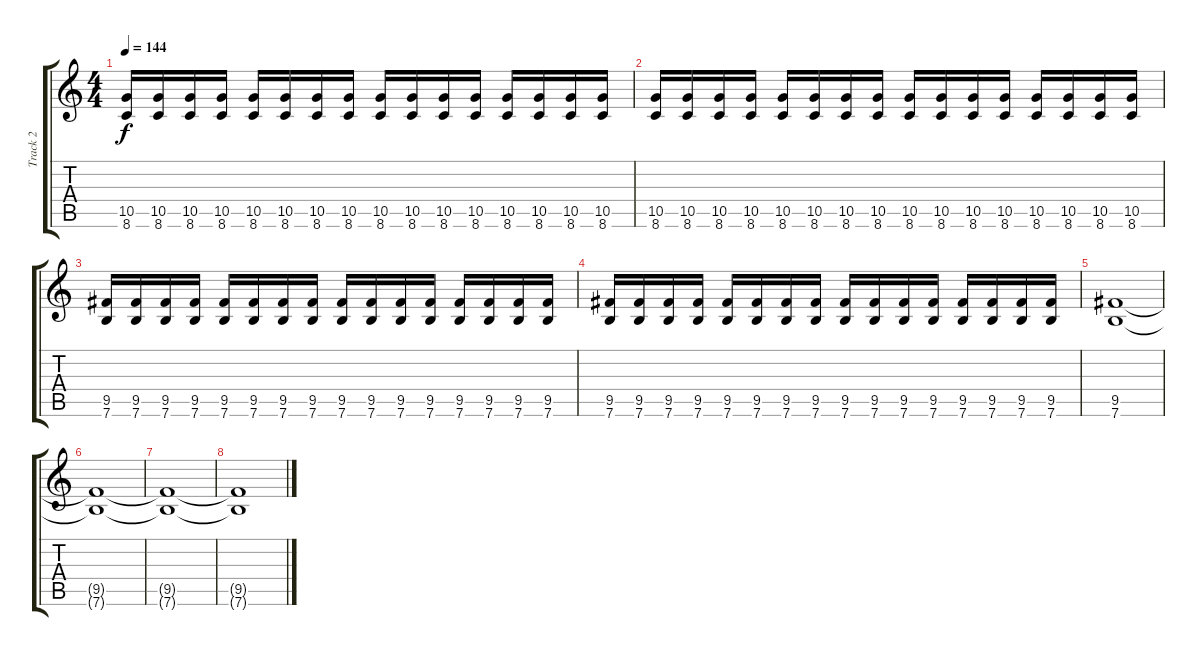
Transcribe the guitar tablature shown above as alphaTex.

\track ("Track 2" "Track 2") {instrument distortionguitar}
\staff {score tabs}
\tuning (E4 B3 G3 D3 A2 E2) {hide}
\ts (4 4)
\tempo 144
\clef g2
\ks c
(10.5 8.6).16{dy f} (10.5 8.6).16 (10.5 8.6).16 (10.5 8.6).16 (10.5 8.6).16 (10.5 8.6).16 (10.5 8.6).16 (10.5 8.6).16 (10.5 8.6).16 (10.5 8.6).16 (10.5 8.6).16 (10.5 8.6).16 (10.5 8.6).16 (10.5 8.6).16 (10.5 8.6).16 (10.5 8.6).16 |
(10.5 8.6).16 (10.5 8.6).16 (10.5 8.6).16 (10.5 8.6).16 (10.5 8.6).16 (10.5 8.6).16 (10.5 8.6).16 (10.5 8.6).16 (10.5 8.6).16 (10.5 8.6).16 (10.5 8.6).16 (10.5 8.6).16 (10.5 8.6).16 (10.5 8.6).16 (10.5 8.6).16 (10.5 8.6).16 |
(9.5 7.6).16 (9.5 7.6).16 (9.5 7.6).16 (9.5 7.6).16 (9.5 7.6).16 (9.5 7.6).16 (9.5 7.6).16 (9.5 7.6).16 (9.5 7.6).16 (9.5 7.6).16 (9.5 7.6).16 (9.5 7.6).16 (9.5 7.6).16 (9.5 7.6).16 (9.5 7.6).16 (9.5 7.6).16 |
(9.5 7.6).16 (9.5 7.6).16 (9.5 7.6).16 (9.5 7.6).16 (9.5 7.6).16 (9.5 7.6).16 (9.5 7.6).16 (9.5 7.6).16 (9.5 7.6).16 (9.5 7.6).16 (9.5 7.6).16 (9.5 7.6).16 (9.5 7.6).16 (9.5 7.6).16 (9.5 7.6).16 (9.5 7.6).16 |
(9.5 7.6).1 |
(9.5{t} 7.6{t}).1 |
(9.5{t} 7.6{t}).1{volume 0} |
(9.5{t} 7.6{t}).1
